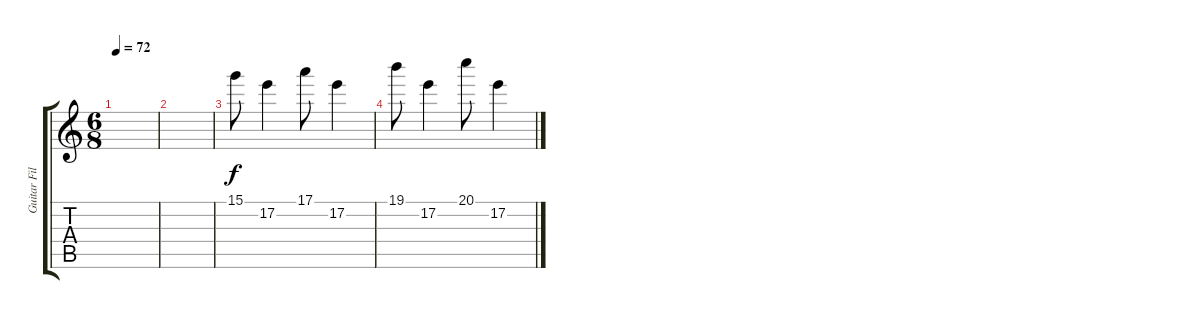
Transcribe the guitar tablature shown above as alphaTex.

\track ("Guitar Fills" "Guitar Fil") {instrument acousticguitarsteel}
\staff {score tabs}
\tuning (E4 B3 G3 D3 A2 E2) {hide}
\ts (6 8)
\tempo 72
\clef g2
\ks c
|
|
15.1.8 17.2.4 17.1.8 17.2.4 |
19.1.8 17.2.4 20.1.8 17.2.4
